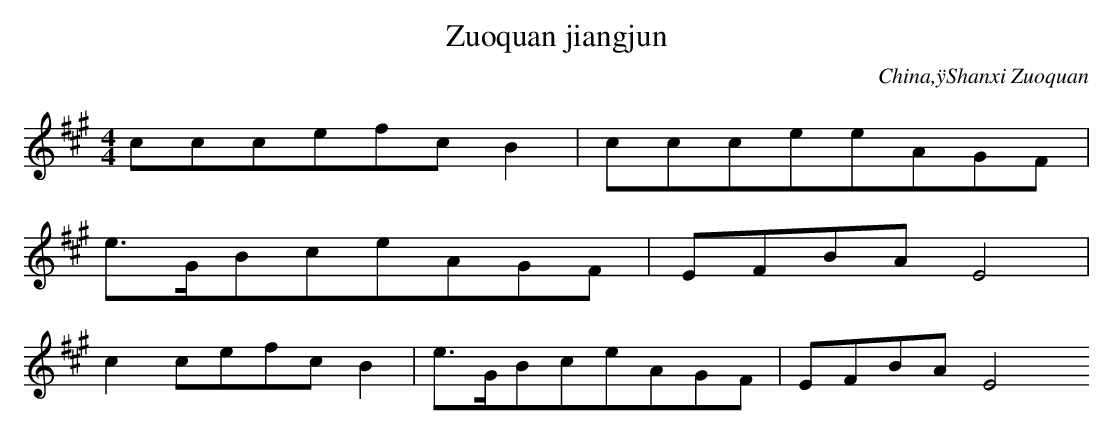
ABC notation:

X:1
T: Zuoquan jiangjun
O: China,ÿShanxi Zuoquan
M: 4/4
L: 1/16
K: A
c2c2c2e2f2c2B4 | c2c2c2e2e2A2G2F2 |
e3GB2c2e2A2G2F2 | E2F2B2A2E8 |
c4c2e2f2c2B4 | e3GB2c2e2A2G2F2 | E2F2B2A2E8
